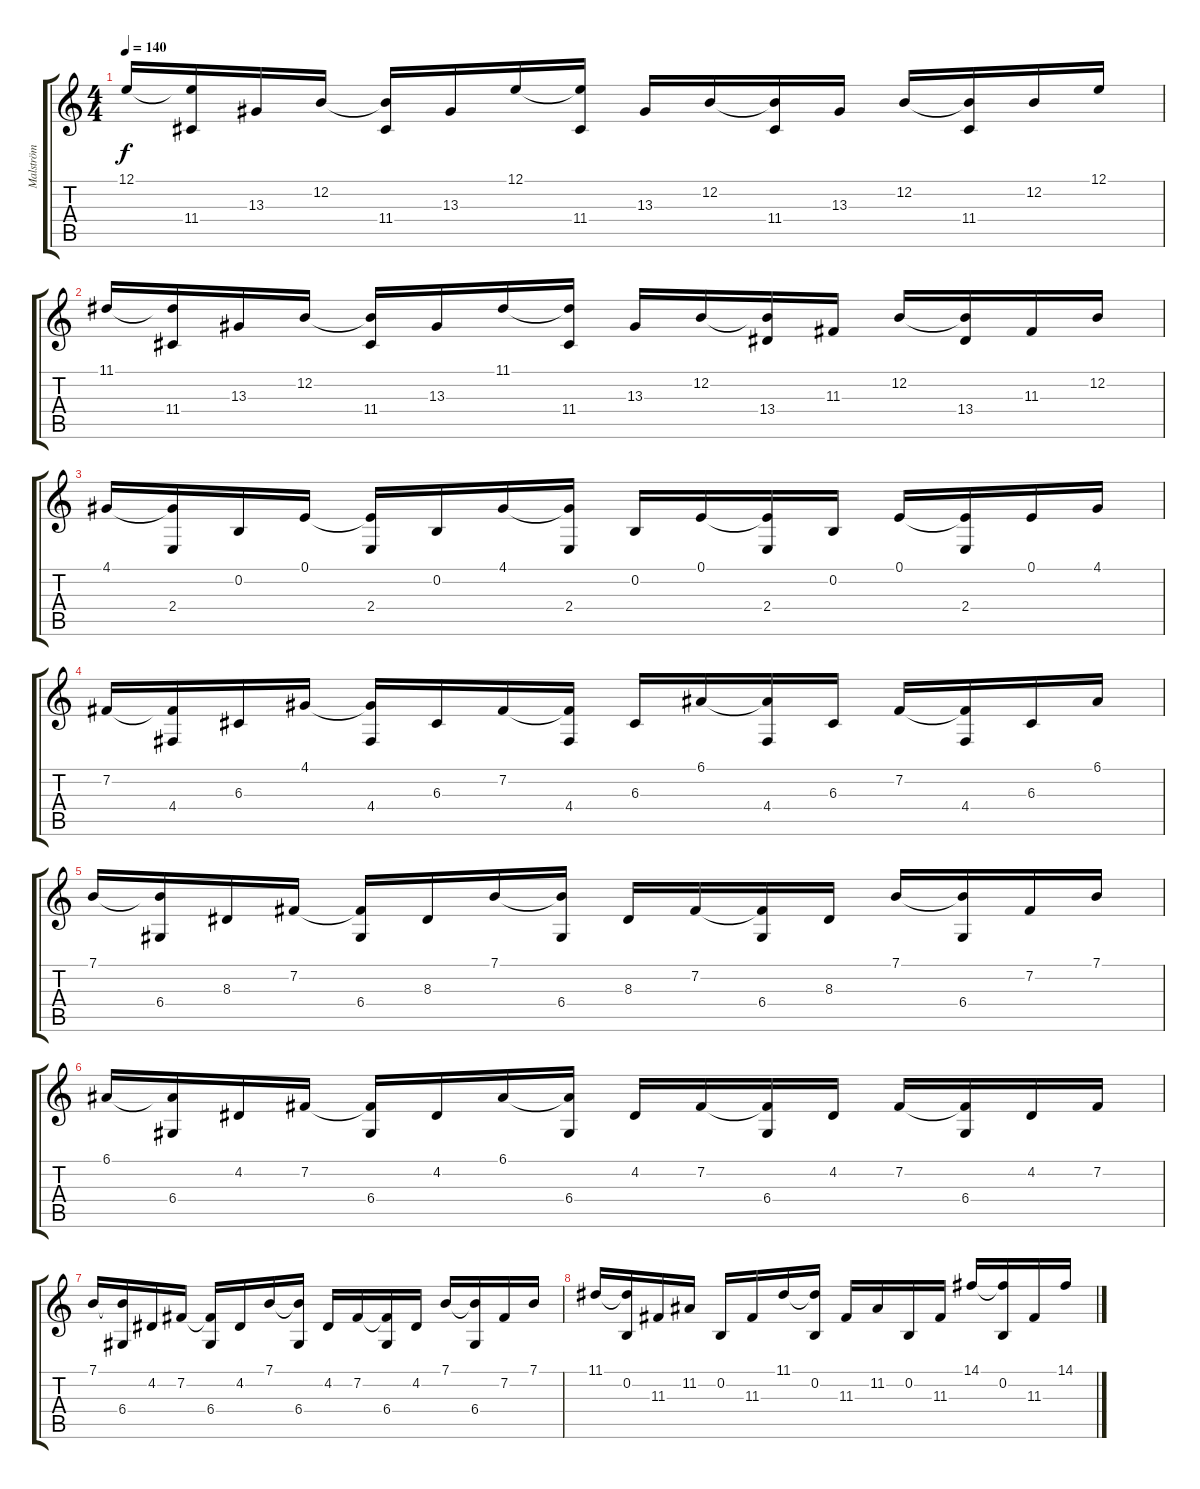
\track ("Malström" "Malström") {instrument lead8bassandlead}
\staff {score tabs}
\tuning (E4 B3 G3 D3 A2 E2) {hide}
\ts (4 4)
\tempo 140
\clef g2
\ks c
12.1.16{dy f volume 6} (12.1{t} 11.4).16 13.3.16 12.2.16 (12.2{t} 11.4).16 13.3.16 12.1.16 (12.1{t} 11.4).16 13.3.16 12.2.16 (12.2{t} 11.4).16 13.3.16 12.2.16 (12.2{t} 11.4).16 12.2.16 12.1.16 |
11.1.16 (11.1{t} 11.4).16 13.3.16 12.2.16 (12.2{t} 11.4).16 13.3.16 11.1.16 (11.1{t} 11.4).16 13.3.16 12.2.16 (12.2{t} 13.4).16 11.3.16 12.2.16 (12.2{t} 13.4).16 11.3.16 12.2.16 |
4.1.16 (4.1{t} 2.4).16 0.2.16 0.1.16 (0.1{t} 2.4).16 0.2.16 4.1.16 (4.1{t} 2.4).16 0.2.16 0.1.16 (0.1{t} 2.4).16 0.2.16 0.1.16 (0.1{t} 2.4).16 0.1.16 4.1.16 |
7.2.16 (7.2{t} 4.4).16 6.3.16 4.1.16 (4.1{t} 4.4).16 6.3.16 7.2.16 (7.2{t} 4.4).16 6.3.16 6.1.16 (6.1{t} 4.4).16 6.3.16 7.2.16 (7.2{t} 4.4).16 6.3.16 6.1.16 |
7.1.16{volume 7} (7.1{t} 6.4).16 8.3.16 7.2.16 (7.2{t} 6.4).16 8.3.16 7.1.16 (7.1{t} 6.4).16 8.3.16 7.2.16 (7.2{t} 6.4).16 8.3.16 7.1.16 (7.1{t} 6.4).16 7.2.16 7.1.16 |
6.1.16 (6.1{t} 6.4).16 4.2.16 7.2.16 (7.2{t} 6.4).16 4.2.16 6.1.16 (6.1{t} 6.4).16 4.2.16 7.2.16 (7.2{t} 6.4).16 4.2.16 7.2.16 (7.2{t} 6.4).16 4.2.16 7.2.16 |
7.1.16 (7.1{t} 6.4).16 4.2.16 7.2.16 (7.2{t} 6.4).16 4.2.16 7.1.16 (7.1{t} 6.4).16 4.2.16 7.2.16 (7.2{t} 6.4).16 4.2.16 7.1.16 (7.1{t} 6.4).16 7.2.16 7.1.16 |
11.1.16 (11.1{t} 0.2).16 11.3.16 11.2.16 0.2.16 11.3.16 11.1.16 (11.1{t} 0.2).16 11.3.16 11.2.16 0.2.16 11.3.16 14.1.16 (14.1{t} 0.2).16 11.3.16 14.1.16
